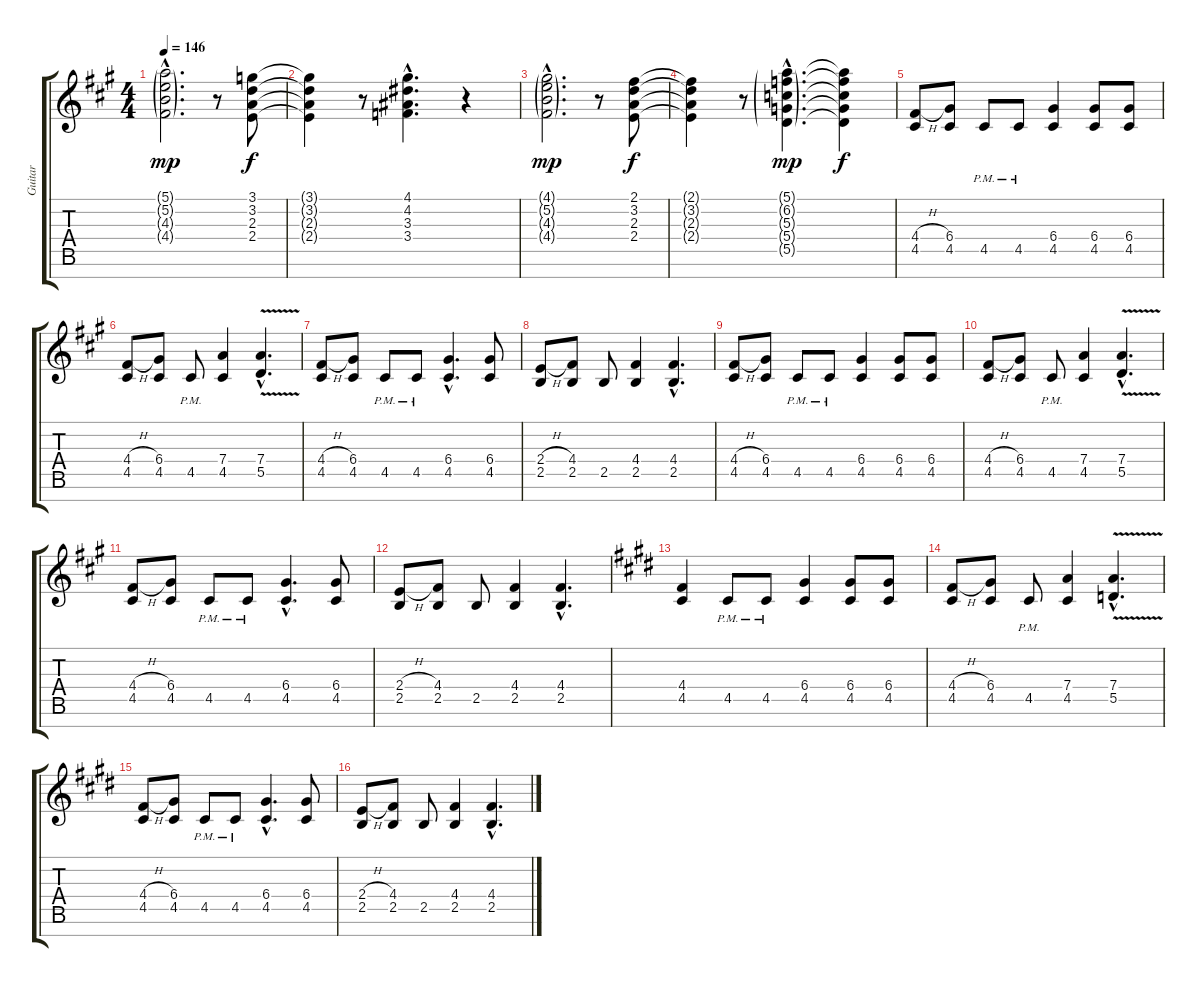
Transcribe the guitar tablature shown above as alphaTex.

\track ("Guitar" "Guitar") {instrument distortionguitar}
\staff {score tabs}
\tuning (E4 B3 G3 D3 A2 E2 B1) {hide}
\ts (4 4)
\tempo 146
\clef g2
\ks a
(5.1{g hac} 5.2{g hac} 4.3{g hac} 4.4{g hac}).2{d dy mp} r.8 (3.1 3.2 2.3 2.4).8{dy f} |
(3.1{t} 3.2{t} 2.3{t} 2.4{t}).4 r.8 (4.1{hac} 4.2{hac} 3.3{hac} 3.4{hac}).4{d} r.4 |
(4.1{g hac} 5.2{g hac} 4.3{g hac} 4.4{g hac}).2{d dy mp} r.8 (2.1 3.2 2.3 2.4).8{dy f} |
(2.1{t} 3.2{t} 2.3{t} 2.4{t}).4 r.8 (5.1{g hac} 6.2{g hac} 5.3{g hac} 5.4{g hac} 5.5{g hac}).4{d dy mp} (5.1{t} 6.2{t} 5.3{t} 5.4{t} 5.5{t}).4{dy f} |
(4.4{h} 4.5).8 (6.4 4.5).8 4.5{pm}.8 4.5{pm}.8 (6.4 4.5).4 (6.4 4.5).8 (6.4 4.5).8 |
(4.4{h} 4.5).8 (6.4 4.5).8 4.5{pm}.8 (7.4 4.5).4 (7.4{v hac} 5.5{v hac}).4{d} |
(4.4{h} 4.5).8 (6.4 4.5).8 4.5{pm}.8 4.5{pm}.8 (6.4{hac} 4.5{hac}).4{d} (6.4 4.5).8 |
(2.4{h} 2.5).8 (4.4 2.5).8 2.5.8 (4.4 2.5).4 (4.4{hac} 2.5{hac}).4{d} |
(4.4{h} 4.5).8 (6.4 4.5).8 4.5{pm}.8 4.5{pm}.8 (6.4 4.5).4 (6.4 4.5).8 (6.4 4.5).8 |
(4.4{h} 4.5).8 (6.4 4.5).8 4.5{pm}.8 (7.4 4.5).4 (7.4{v hac} 5.5{v hac}).4{d} |
(4.4{h} 4.5).8 (6.4 4.5).8 4.5{pm}.8 4.5{pm}.8 (6.4{hac} 4.5{hac}).4{d} (6.4 4.5).8 |
(2.4{h} 2.5).8 (4.4 2.5).8 2.5.8 (4.4 2.5).4 (4.4{hac} 2.5{hac}).4{d} |
\ks e
(4.4 4.5).4 4.5{pm}.8 4.5{pm}.8 (6.4 4.5).4 (6.4 4.5).8 (6.4 4.5).8 |
(4.4{h} 4.5).8 (6.4 4.5).8 4.5{pm}.8 (7.4 4.5).4 (7.4{v hac} 5.5{v hac}).4{d} |
(4.4{h} 4.5).8 (6.4 4.5).8 4.5{pm}.8 4.5{pm}.8 (6.4{hac} 4.5{hac}).4{d} (6.4 4.5).8 |
(2.4{h} 2.5).8 (4.4 2.5).8 2.5.8 (4.4 2.5).4 (4.4{hac} 2.5{hac}).4{d}
